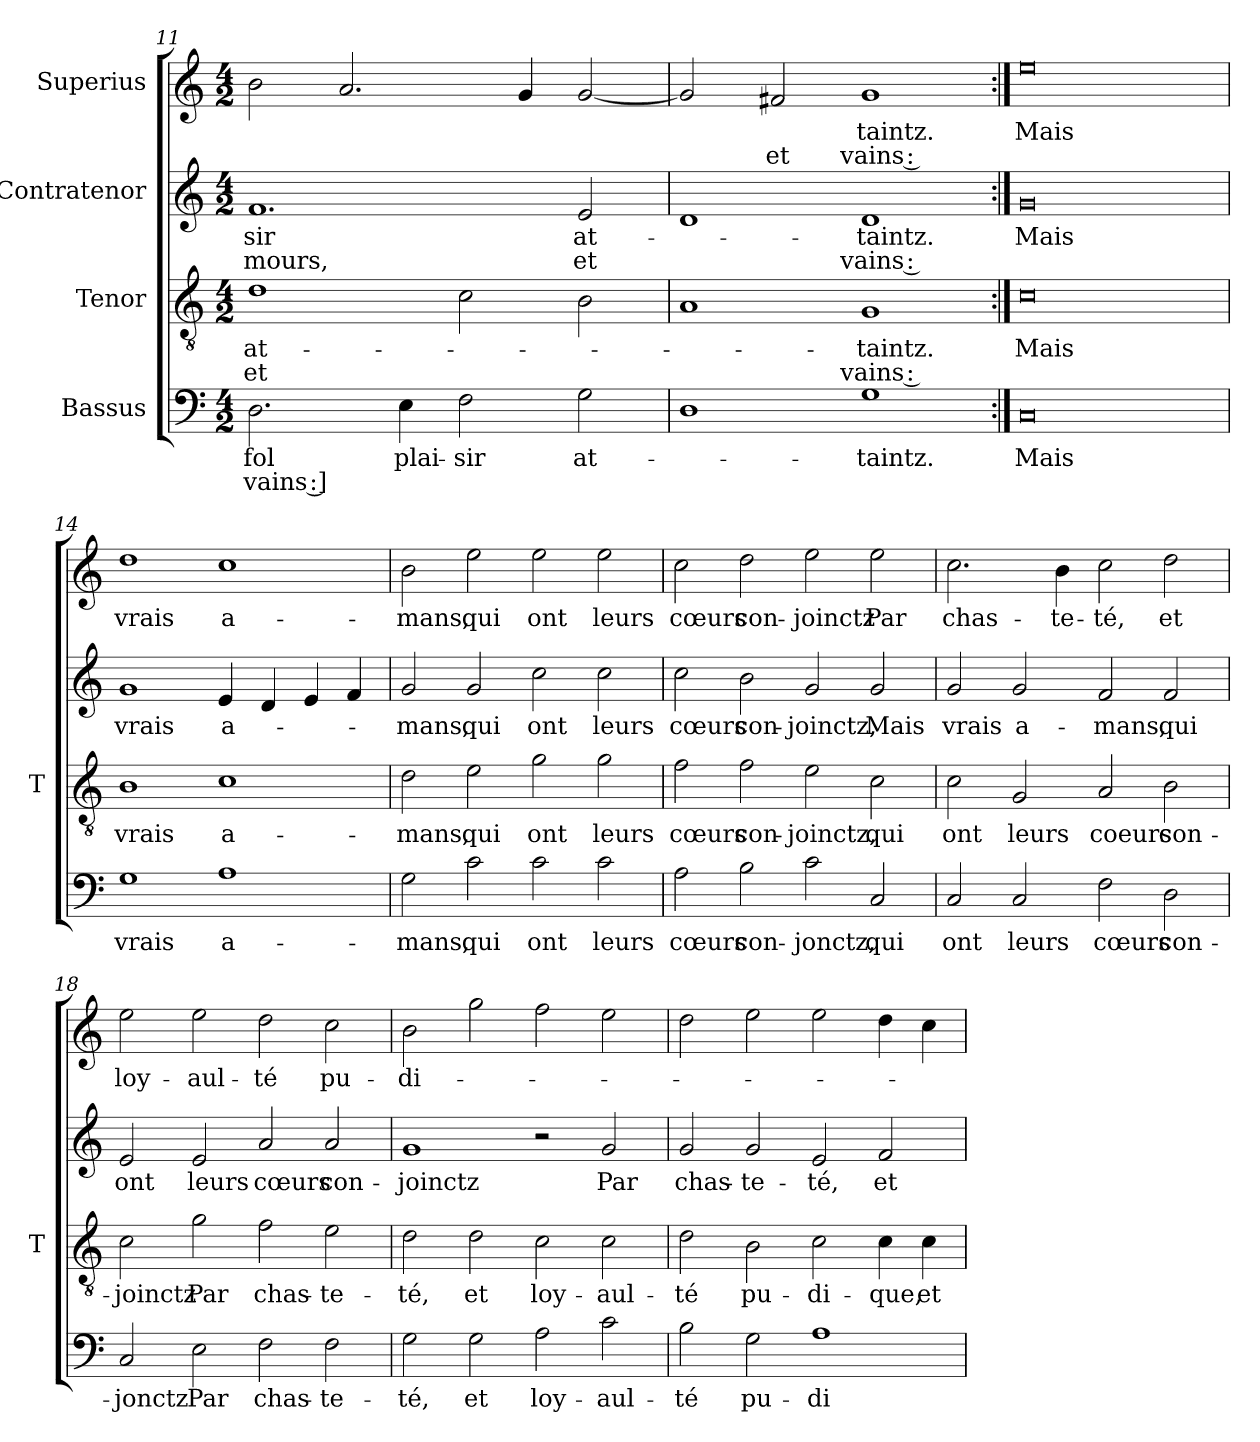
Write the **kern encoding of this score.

**kern	**text	**text	**kern	**text	**text	**kern	**text	**text	**kern	**text	**text
*part4	*part4	*part4	*part3	*part3	*part3	*part2	*part2	*part2	*part1	*part1	*part1
*staff4	*staff4	*staff4	*staff3	*staff3	*staff3	*staff2	*staff2	*staff2	*staff1	*staff1	*staff1
*I"Bassus	*	*	*I"Tenor	*	*	*I"Contratenor	*	*	*I"Superius	*	*
*	*	*	*I'T	*	*	*	*	*	*	*	*
*clefF4	*	*	*clefGv2	*	*	*clefG2	*	*	*clefG2	*	*
*k[]	*	*	*k[]	*	*	*k[]	*	*	*k[]	*	*
*M4/2	*	*	*M4/2	*	*	*M4/2	*	*	*M4/2	*	*
=11	=11	=11	=11	=11	=11	=11	=11	=11	=11	=11	=11
2.D	-fol	-vains :]	1d	at-	-et	1.f	-sir	-mours,	2b	.	.
.	.	.	.	.	.	.	.	.	2.a	.	.
4E	plai-	.	.	.	.	.	.	.	.	.	.
2F	-sir	.	2c	.	.	.	.	.	.	.	.
.	.	.	.	.	.	.	.	.	4g	.	.
2G	at-	.	2B	.	.	2e	at-	-et	[2g	.	.
=12	=12	=12	=12	=12	=12	=12	=12	=12	=12	=12	=12
1D	.	.	1A	.	.	1d	.	.	2g]	.	.
.	.	.	.	.	.	.	.	.	2f#X	.	-et
1G	-taintz.	.	1G	-taintz.	-vains :	1d	-taintz.	-vains :	1g	-taintz.	-vains :
=13:|!	=13:|!	=13:|!	=13:|!	=13:|!	=13:|!	=13:|!	=13:|!	=13:|!	=13:|!	=13:|!	=13:|!
0C	-Mais	.	0c	-Mais	.	0g	-Mais	.	0ee	-Mais	.
=14	=14	=14	=14	=14	=14	=14	=14	=14	=14	=14	=14
1G	-vrais	.	1B	-vrais	.	1g	-vrais	.	1dd	-vrais	.
1A	a-	.	1c	a-	.	4e	a-	.	1cc	a-	.
.	.	.	.	.	.	4d	.	.	.	.	.
.	.	.	.	.	.	4e	.	.	.	.	.
.	.	.	.	.	.	4f	.	.	.	.	.
=15	=15	=15	=15	=15	=15	=15	=15	=15	=15	=15	=15
2G	-mans,	.	2d	-mans,	.	2g	-mans,	.	2b	-mans,	.
2c	-qui	.	2e	-qui	.	2g	-qui	.	2ee	-qui	.
2c	-ont	.	2g	-ont	.	2cc	-ont	.	2ee	-ont	.
2c	-leurs	.	2g	-leurs	.	2cc	-leurs	.	2ee	-leurs	.
=16	=16	=16	=16	=16	=16	=16	=16	=16	=16	=16	=16
2A	-cœurs	.	2f	-cœurs	.	2cc	-cœurs	.	2cc	-cœurs	.
2B	con-	.	2f	con-	.	2b	con-	.	2dd	con-	.
2c	-jonctz,	.	2e	-joinctz,	.	2g	-joinctz,	.	2ee	-joinctz	.
2C	-qui	.	2c	-qui	.	2g	-Mais	.	2ee	-Par	.
=17	=17	=17	=17	=17	=17	=17	=17	=17	=17	=17	=17
2C	-ont	.	2c	-ont	.	2g	-vrais	.	2.cc	chas-	.
2C	-leurs	.	2G	-leurs	.	2g	a-	.	.	.	.
.	.	.	.	.	.	.	.	.	4b	te-	.
2F	-cœurs	.	2A	-coeurs	.	2f	-mans,	.	2cc	-té,	.
2D	con-	.	2B	con-	.	2f	-qui	.	2dd	-et	.
=18	=18	=18	=18	=18	=18	=18	=18	=18	=18	=18	=18
2C	-jonctz	.	2c	-joinctz	.	2e	-ont	.	2ee	loy-	.
2E	-Par	.	2g	-Par	.	2e	-leurs	.	2ee	aul-	.
2F	chas-	.	2f	chas-	.	2a	-cœurs	.	2dd	-té	.
2F	te-	.	2e	te-	.	2a	con-	.	2cc	pu-	.
=19	=19	=19	=19	=19	=19	=19	=19	=19	=19	=19	=19
2G	-té,	.	2d	-té,	.	1g	-joinctz	.	2b	di-	.
2G	-et	.	2d	-et	.	.	.	.	2gg	.	.
2A	loy-	.	2c	loy-	.	2r	.	.	2ff	.	.
2c	aul-	.	2c	aul-	.	2g	-Par	.	2ee	.	.
=20	=20	=20	=20	=20	=20	=20	=20	=20	=20	=20	=20
2B	-té	.	2d	-té	.	2g	chas-	.	2dd	.	.
2G	pu-	.	2B	pu-	.	2g	te-	.	2ee	.	.
1A	di-	.	2c	di-	.	2e	-té,	.	2ee	.	.
.	.	.	4c	-que,	.	2f	-et	.	4dd	.	.
.	.	.	4c	-et	.	.	.	.	4cc	.	.
=	=	=	=	=	=	=	=	=	=	=	=
*-	*-	*-	*-	*-	*-	*-	*-	*-	*-	*-	*-
